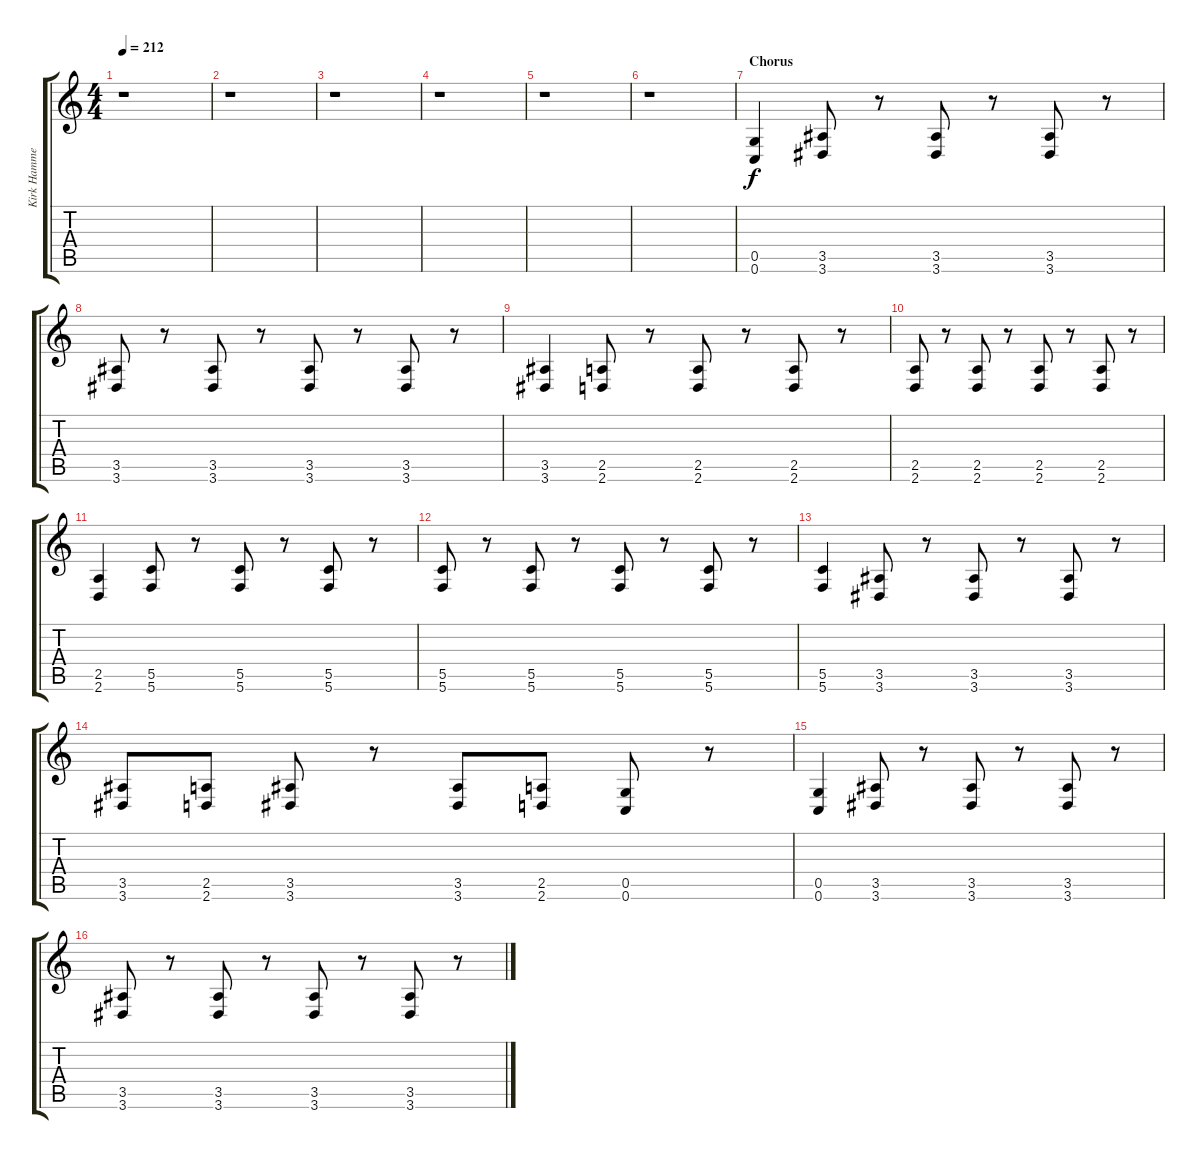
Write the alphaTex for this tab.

\track ("Kirk Hammet" "Kirk Hamme") {instrument overdrivenguitar}
\staff {score tabs}
\tuning (D4 A3 F3 C3 G2 C2) {hide}
\ts (4 4)
\tempo 212
\clef g2
\ks c
r.1{dy f} |
r.1 |
r.1 |
r.1 |
r.1 |
r.1 |
\section ("" "Chorus")
(0.5 0.6).4{volume 13 instrument overdrivenguitar} (3.5 3.6).8 r.8 (3.5 3.6).8 r.8 (3.5 3.6).8 r.8 |
(3.5 3.6).8 r.8 (3.5 3.6).8 r.8 (3.5 3.6).8 r.8 (3.5 3.6).8 r.8 |
(3.5 3.6).4 (2.5 2.6).8 r.8 (2.5 2.6).8 r.8 (2.5 2.6).8 r.8 |
(2.5 2.6).8 r.8 (2.5 2.6).8 r.8 (2.5 2.6).8 r.8 (2.5 2.6).8 r.8 |
(2.5 2.6).4 (5.5 5.6).8 r.8 (5.5 5.6).8 r.8 (5.5 5.6).8 r.8 |
(5.5 5.6).8 r.8 (5.5 5.6).8 r.8 (5.5 5.6).8 r.8 (5.5 5.6).8 r.8 |
(5.5 5.6).4 (3.5 3.6).8 r.8 (3.5 3.6).8 r.8 (3.5 3.6).8 r.8 |
(3.5 3.6).8 (2.5 2.6).8 (3.5 3.6).8 r.8 (3.5 3.6).8 (2.5 2.6).8 (0.5 0.6).8 r.8 |
(0.5 0.6).4 (3.5 3.6).8 r.8 (3.5 3.6).8 r.8 (3.5 3.6).8 r.8 |
(3.5 3.6).8 r.8 (3.5 3.6).8 r.8 (3.5 3.6).8 r.8 (3.5 3.6).8 r.8
